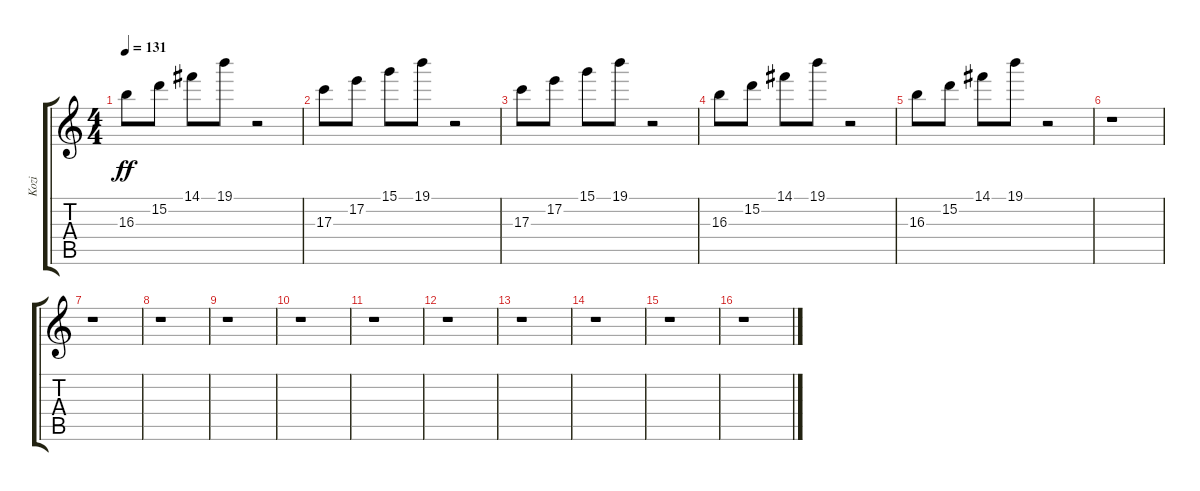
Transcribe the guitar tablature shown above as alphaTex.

\track ("Kozi" "Kozi") {instrument acousticguitarsteel}
\staff {score tabs}
\tuning (E4 B3 G3 D3 A2 E2) {hide}
\ts (4 4)
\tempo 131
\clef g2
\ks c
16.3.8{dy ff} 15.2.8 14.1.8 19.1.8 r.2 |
17.3.8 17.2.8 15.1.8 19.1.8 r.2 |
17.3.8 17.2.8 15.1.8 19.1.8 r.2 |
16.3.8 15.2.8 14.1.8 19.1.8 r.2 |
16.3.8 15.2.8 14.1.8 19.1.8 r.2 |
r.1 |
r.1 |
r.1 |
r.1 |
r.1 |
r.1 |
r.1 |
r.1 |
r.1 |
r.1 |
r.1
